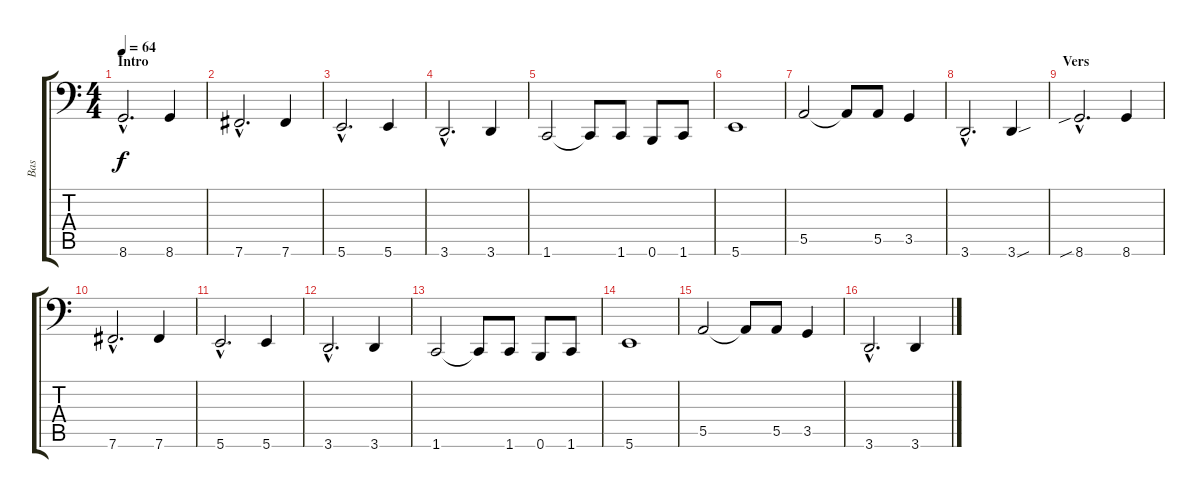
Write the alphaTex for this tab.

\track ("Bas" "Bas") {instrument electricbassfinger}
\staff {score tabs}
\tuning (C3 G2 D2 A1 E1 B0) {hide}
\ts (4 4)
\section ("" "Intro")
\tempo 64
\clef f4
\ks c
8.6{hac}.2{d dy f instrument electricbassfinger} 8.6.4 |
7.6{hac}.2{d} 7.6.4 |
5.6{hac}.2{d} 5.6.4 |
3.6{hac}.2{d} 3.6.4 |
1.6.2 1.6{t}.8 1.6.8 0.6.8 1.6.8 |
5.6.1 |
5.5.2 5.5{t}.8 5.5.8 3.5.4 |
3.6{hac}.2{d} 3.6{sou}.4 |
\section ("" "Vers")
8.6{sib hac}.2{d} 8.6.4 |
7.6{hac}.2{d} 7.6.4 |
5.6{hac}.2{d} 5.6.4 |
3.6{hac}.2{d} 3.6.4 |
1.6.2 1.6{t}.8 1.6.8 0.6.8 1.6.8 |
5.6.1 |
5.5.2 5.5{t}.8 5.5.8 3.5.4 |
3.6{hac}.2{d} 3.6.4
